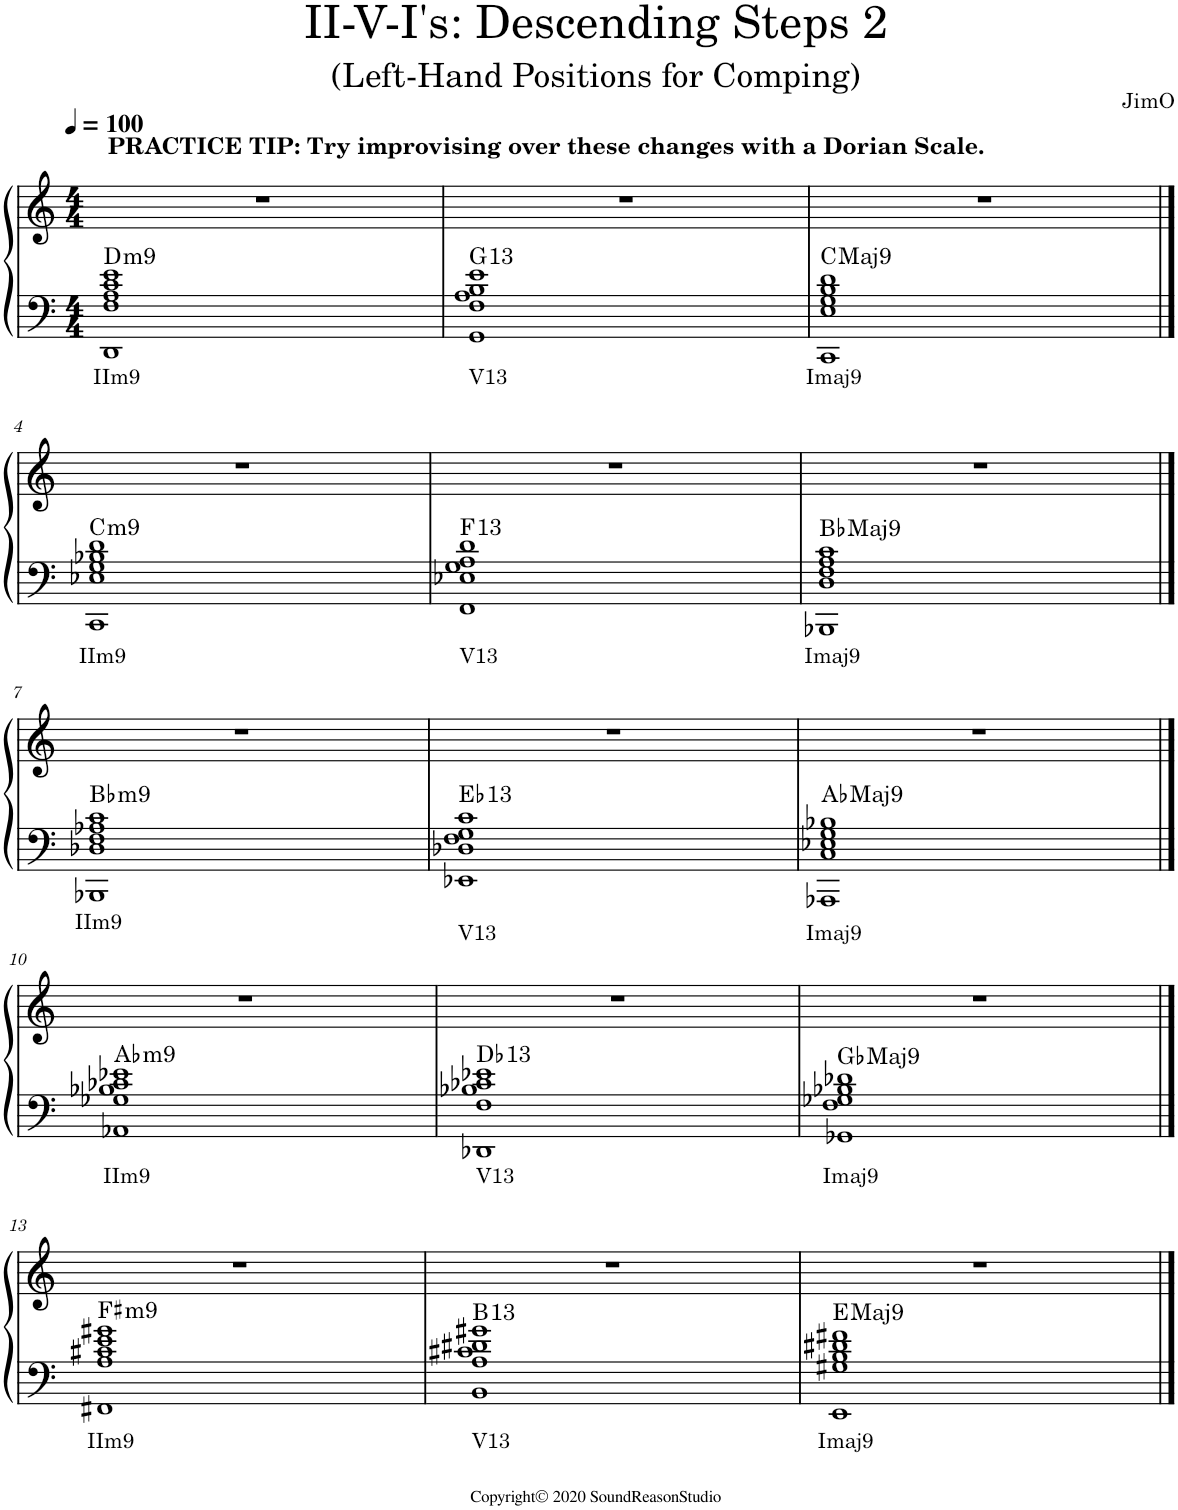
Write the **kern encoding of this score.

**kern	**text	**kern	**harte
*part1	*part1	*part1	*part1
*staff2	*staff2	*staff1	*
*I"Piano	*	*	*
*I'Pno.	*	*	*
*clefF4	*	*clefG2	*
*k[]	*	*k[]	*
*M4/4	*	*M4/4	*
*MM100	*	*MM100	*
=1	=1	=1	=1
!	!	!LO:TX:a:B:t=PRACTICE TIP&colon; Try improvising over these changes with a Dorian Scale.	!
!	!LO:LY:b	!	!LO:H:kt=m9
1DD 1F 1A 1c 1e	IIm9	1r	D:min9
=2	=2	=2	=2
!	!LO:LY:b	!	!LO:H:kt=13
1GG 1F 1A 1B 1e	V13	1r	G:9(11,13)
=3	=3	=3	=3
!	!LO:LY:b	!	!LO:H:kt=Maj9
1CC 1E 1G 1B 1d	Imaj9	1r	C:maj9
!!LO:LB:g=z
==4	==4	==4	==4
!	!LO:LY:b	!	!LO:H:kt=m9
1CC 1E-X 1G 1B-X 1d	IIm9	1r	C:min9
=5	=5	=5	=5
!	!LO:LY:b	!	!LO:H:kt=13
1FF 1E-X 1G 1A 1d	V13	1r	F:9(11,13)
=6	=6	=6	=6
!	!LO:LY:b	!	!LO:H:kt=Maj9
1BBB-X 1D 1F 1A 1c	Imaj9	1r	Bb:maj9
!!LO:LB:g=z
==7	==7	==7	==7
!	!LO:LY:b	!	!LO:H:kt=m9
1BBB-X 1D-X 1F 1A-X 1c	IIm9	1r	Bb:min9
=8	=8	=8	=8
!	!LO:LY:b	!	!LO:H:kt=13
1EE-X 1D-X 1F 1G 1c	V13	1r	Eb:9(11,13)
=9	=9	=9	=9
!	!LO:LY:b	!	!LO:H:kt=Maj9
1AAA-X 1C 1E-X 1G 1B-X	Imaj9	1r	Ab:maj9
!!LO:LB:g=z
==10	==10	==10	==10
!	!LO:LY:b	!	!LO:H:kt=m9
1AA-X 1G-X 1B-X 1c-X 1e-X	IIm9	1r	Ab:min9
=11	=11	=11	=11
!	!LO:LY:b	!	!LO:H:kt=13
1DD-X 1F 1B-X 1c-X 1e-X	V13	1r	Db:9(11,13)
=12	=12	=12	=12
!	!LO:LY:b	!	!LO:H:kt=Maj9
1GG-X 1F 1G-X 1B-X 1d-X	Imaj9	1r	Gb:maj9
!!LO:LB:g=z
==13	==13	==13	==13
!	!LO:LY:b	!	!LO:H:kt=m9
1FF#X 1A 1c#X 1e 1g#X	IIm9	1r	F#:min9
=14	=14	=14	=14
!	!LO:LY:b	!	!LO:H:kt=13
1BB 1A 1c#X 1d#X 1g#X	V13	1r	B:9(11,13)
=15	=15	=15	=15
!	!LO:LY:b	!	!LO:H:kt=Maj9
1EE 1G#X 1B 1d#X 1f#X	Imaj9	1r	E:maj9
==	==	==	==
*-	*-	*-	*-
